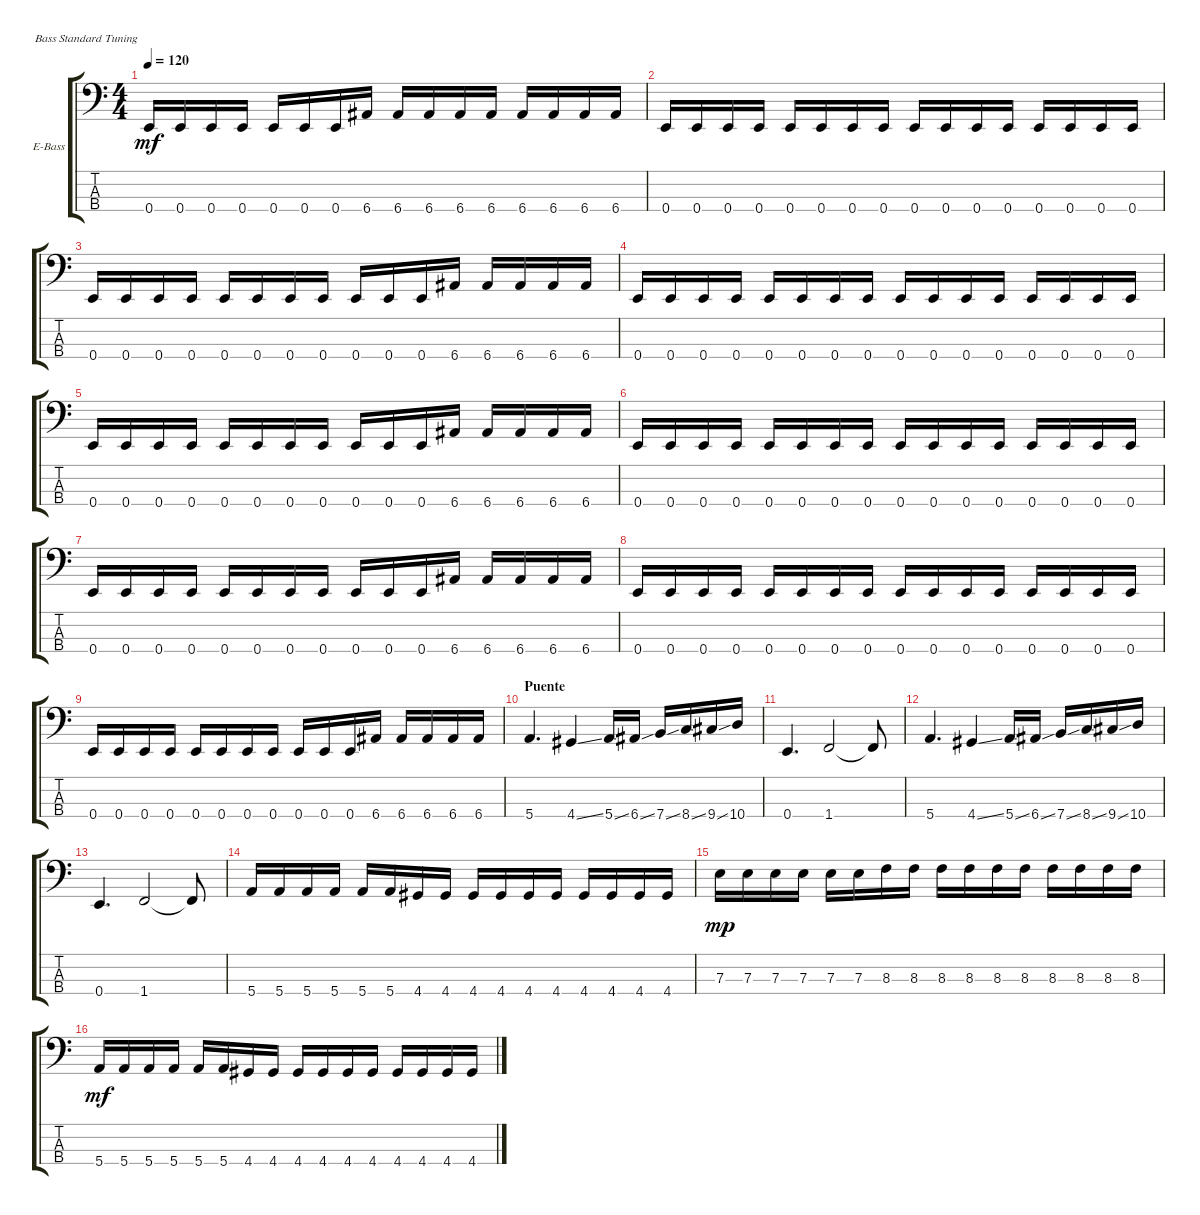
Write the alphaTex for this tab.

\bracketExtendMode groupsimilarinstruments
\firstSystemTrackNameOrientation horizontal
\otherSystemsTrackNameOrientation horizontal
\track ("Electric Bass" "E-Bass") {instrument electricbassfinger}
\staff {score tabs}
\tuning (G2 D2 A1 E1)
\ts (4 4)
\tempo 120
\clef f4
\ks c
0.4.16{dy mf} 0.4.16 0.4.16 0.4.16 0.4.16 0.4.16 0.4.16 6.4.16 6.4.16 6.4.16 6.4.16 6.4.16 6.4.16 6.4.16 6.4.16 6.4.16 |
0.4.16 0.4.16 0.4.16 0.4.16 0.4.16 0.4.16 0.4.16 0.4.16 0.4.16 0.4.16 0.4.16 0.4.16 0.4.16 0.4.16 0.4.16 0.4.16 |
0.4.16 0.4.16 0.4.16 0.4.16 0.4.16 0.4.16 0.4.16 0.4.16 0.4.16 0.4.16 0.4.16 6.4.16 6.4.16 6.4.16 6.4.16 6.4.16 |
0.4.16 0.4.16 0.4.16 0.4.16 0.4.16 0.4.16 0.4.16 0.4.16 0.4.16 0.4.16 0.4.16 0.4.16 0.4.16 0.4.16 0.4.16 0.4.16 |
0.4.16 0.4.16 0.4.16 0.4.16 0.4.16 0.4.16 0.4.16 0.4.16 0.4.16 0.4.16 0.4.16 6.4.16 6.4.16 6.4.16 6.4.16 6.4.16 |
0.4.16 0.4.16 0.4.16 0.4.16 0.4.16 0.4.16 0.4.16 0.4.16 0.4.16 0.4.16 0.4.16 0.4.16 0.4.16 0.4.16 0.4.16 0.4.16 |
0.4.16 0.4.16 0.4.16 0.4.16 0.4.16 0.4.16 0.4.16 0.4.16 0.4.16 0.4.16 0.4.16 6.4.16 6.4.16 6.4.16 6.4.16 6.4.16 |
0.4.16 0.4.16 0.4.16 0.4.16 0.4.16 0.4.16 0.4.16 0.4.16 0.4.16 0.4.16 0.4.16 0.4.16 0.4.16 0.4.16 0.4.16 0.4.16 |
0.4.16 0.4.16 0.4.16 0.4.16 0.4.16 0.4.16 0.4.16 0.4.16 0.4.16 0.4.16 0.4.16 6.4.16 6.4.16 6.4.16 6.4.16 6.4.16 |
\section ("" "Puente")
5.4.4{d} 4.4{ss}.4 5.4{ss}.16 6.4{ss}.16 7.4{ss}.16 8.4{ss}.16 9.4{ss}.16 10.4.16 |
0.4.4{d} 1.4.2 1.4{t}.8 |
5.4.4{d} 4.4{ss}.4 5.4{ss}.16 6.4{ss}.16 7.4{ss}.16 8.4{ss}.16 9.4{ss}.16 10.4.16 |
0.4.4{d} 1.4.2 1.4{t}.8 |
5.4.16 5.4.16 5.4.16 5.4.16 5.4.16 5.4.16 4.4.16 4.4.16 4.4.16 4.4.16 4.4.16 4.4.16 4.4.16 4.4.16 4.4.16 4.4.16 |
7.3.16{dy mp} 7.3.16 7.3.16 7.3.16 7.3.16 7.3.16 8.3.16 8.3.16 8.3.16 8.3.16 8.3.16 8.3.16 8.3.16 8.3.16 8.3.16 8.3.16 |
5.4.16{dy mf} 5.4.16 5.4.16 5.4.16 5.4.16 5.4.16 4.4.16 4.4.16 4.4.16 4.4.16 4.4.16 4.4.16 4.4.16 4.4.16 4.4.16 4.4.16
